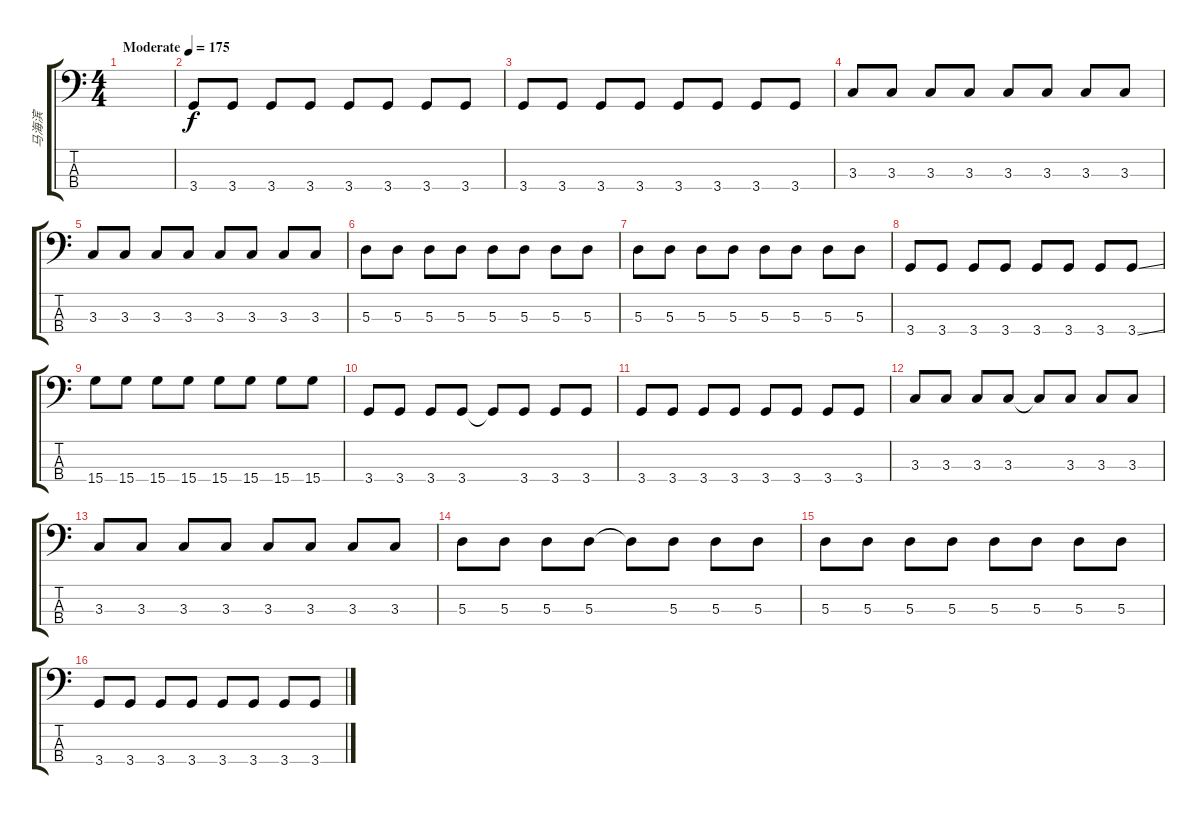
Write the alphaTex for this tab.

\track ("马海滨" "马海滨") {instrument electricbassfinger}
\staff {score tabs}
\tuning (G2 D2 A1 E1) {hide}
\ts (4 4)
\tempo (175 "Moderate")
\clef f4
\ks c
|
3.4.8 3.4.8 3.4.8 3.4.8 3.4.8 3.4.8 3.4.8 3.4.8 |
3.4.8 3.4.8 3.4.8 3.4.8 3.4.8 3.4.8 3.4.8 3.4.8 |
3.3.8 3.3.8 3.3.8 3.3.8 3.3.8{txt ""} 3.3.8 3.3.8 3.3.8 |
3.3.8 3.3.8 3.3.8 3.3.8 3.3.8 3.3.8 3.3.8 3.3.8 |
5.3.8 5.3.8 5.3.8 5.3.8 5.3.8 5.3.8 5.3.8 5.3.8 |
5.3.8 5.3.8 5.3.8 5.3.8 5.3.8 5.3.8 5.3.8 5.3.8 |
3.4.8 3.4.8 3.4.8 3.4.8 3.4.8 3.4.8 3.4.8 3.4{ss}.8 |
15.4.8 15.4.8 15.4.8 15.4.8 15.4.8 15.4.8 15.4.8 15.4.8 |
3.4.8 3.4.8 3.4.8 3.4.8 3.4{t}.8 3.4.8 3.4.8 3.4.8 |
3.4.8 3.4.8 3.4.8 3.4.8 3.4.8 3.4.8 3.4.8 3.4.8 |
3.3.8 3.3.8 3.3.8 3.3.8 3.3{t}.8 3.3.8 3.3.8 3.3.8 |
3.3.8 3.3.8 3.3.8 3.3.8 3.3.8 3.3.8 3.3.8 3.3.8 |
5.3.8 5.3.8 5.3.8 5.3.8 5.3{t}.8 5.3.8 5.3.8 5.3.8 |
5.3.8 5.3.8 5.3.8 5.3.8 5.3.8 5.3.8 5.3.8 5.3.8 |
3.4.8 3.4.8 3.4.8 3.4.8 3.4.8 3.4.8 3.4.8 3.4.8
